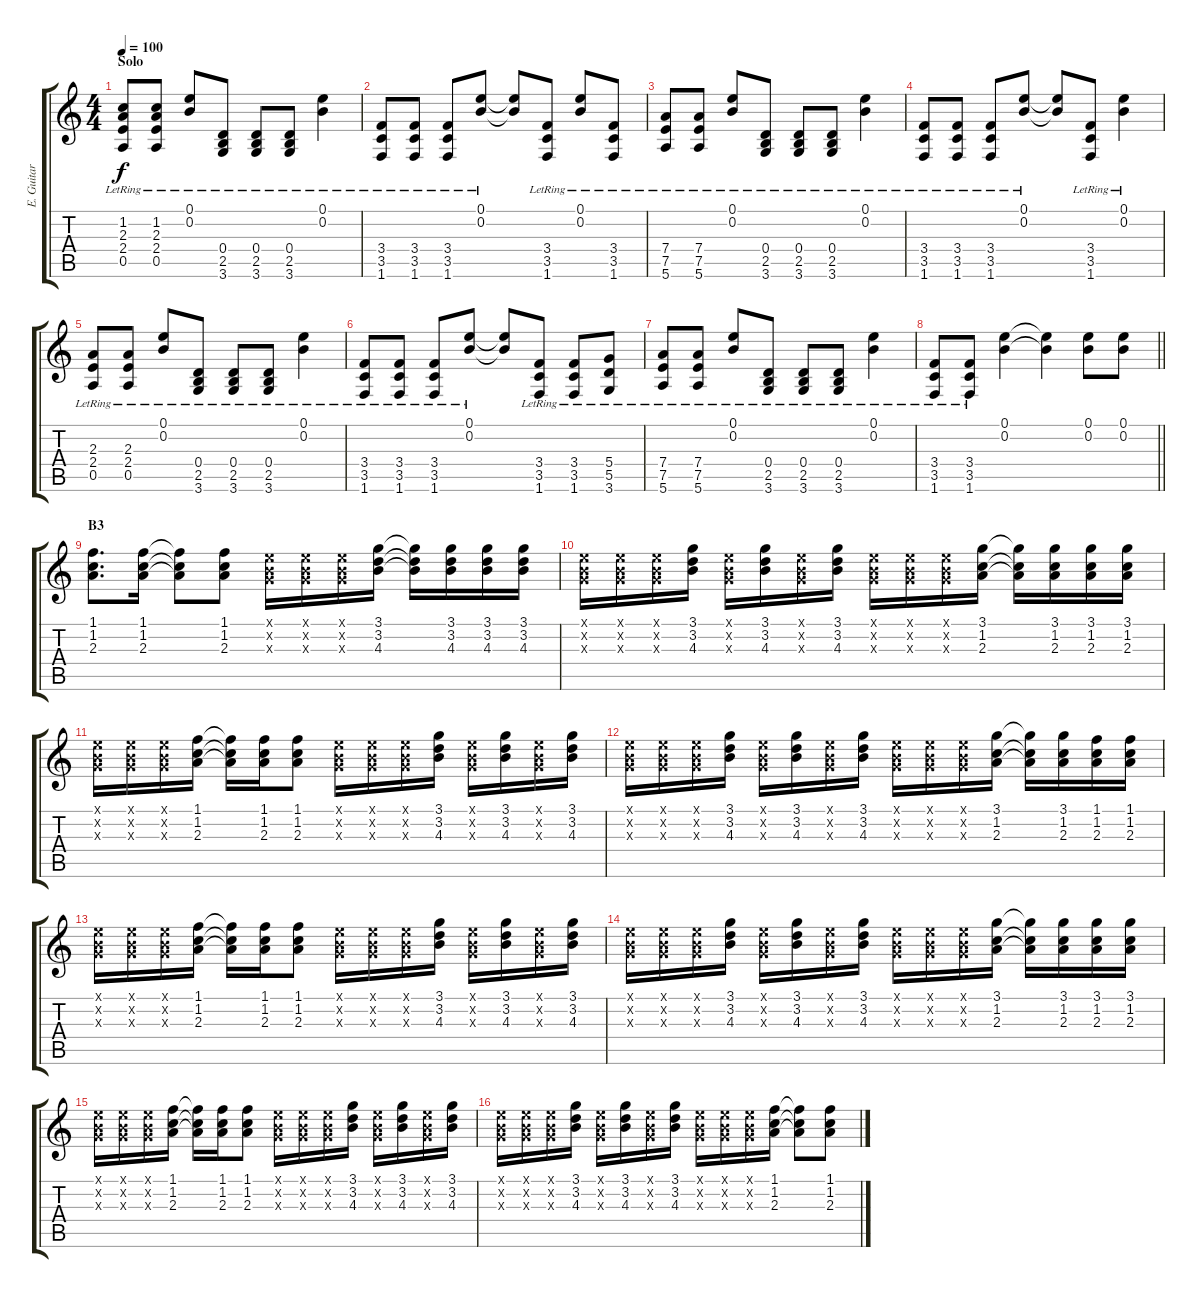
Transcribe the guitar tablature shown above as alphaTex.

\track ("E. Guitar I" "E. Guitar ") {instrument overdrivenguitar}
\staff {score tabs}
\tuning (E4 B3 G3 D3 A2 E2) {hide}
\ts (4 4)
\section ("" "Solo")
\tempo 100
\clef g2
\ks c
(1.2{lr} 2.3{lr} 2.4{lr} 0.5{lr}).8{dy f} (1.2{lr} 2.3{lr} 2.4{lr} 0.5{lr}).8 (0.1{lr} 0.2{lr}).8 (0.4{lr} 2.5{lr} 3.6{lr}).8 (0.4{lr} 2.5{lr} 3.6{lr}).8 (0.4{lr} 2.5{lr} 3.6{lr}).8 (0.1{lr} 0.2{lr}).4 |
(3.4{lr} 3.5{lr} 1.6{lr}).8 (3.4{lr} 3.5{lr} 1.6{lr}).8 (3.4{lr} 3.5{lr} 1.6{lr}).8 (0.1{lr} 0.2{lr}).8 (0.1{t} 0.2{t}).8 (3.4{lr} 3.5{lr} 1.6{lr}).8 (0.1{lr} 0.2{lr}).8 (3.4{lr} 3.5{lr} 1.6{lr}).8 |
(7.4{lr} 7.5{lr} 5.6{lr}).8 (7.4{lr} 7.5{lr} 5.6{lr}).8 (0.1{lr} 0.2{lr}).8 (0.4{lr} 2.5{lr} 3.6{lr}).8 (0.4{lr} 2.5{lr} 3.6{lr}).8 (0.4{lr} 2.5{lr} 3.6{lr}).8 (0.1{lr} 0.2{lr}).4 |
(3.4{lr} 3.5{lr} 1.6{lr}).8 (3.4{lr} 3.5{lr} 1.6{lr}).8 (3.4{lr} 3.5{lr} 1.6{lr}).8 (0.1{lr} 0.2{lr}).8 (0.1{t} 0.2{t}).8 (3.4{lr} 3.5{lr} 1.6{lr}).8 (0.1{lr} 0.2{lr}).4 |
(2.3{lr} 2.4{lr} 0.5{lr}).8 (2.3{lr} 2.4{lr} 0.5{lr}).8 (0.1{lr} 0.2{lr}).8 (0.4{lr} 2.5{lr} 3.6{lr}).8 (0.4{lr} 2.5{lr} 3.6{lr}).8 (0.4{lr} 2.5{lr} 3.6{lr}).8 (0.1{lr} 0.2{lr}).4 |
(3.4{lr} 3.5{lr} 1.6{lr}).8 (3.4{lr} 3.5{lr} 1.6{lr}).8 (3.4{lr} 3.5{lr} 1.6{lr}).8 (0.1{lr} 0.2{lr}).8 (0.1{t} 0.2{t}).8 (3.4{lr} 3.5{lr} 1.6{lr}).8 (3.4{lr} 3.5{lr} 1.6{lr}).8 (5.4{lr} 5.5{lr} 3.6{lr}).8 |
(7.4{lr} 7.5{lr} 5.6{lr}).8 (7.4{lr} 7.5{lr} 5.6{lr}).8 (0.1{lr} 0.2{lr}).8 (0.4{lr} 2.5{lr} 3.6{lr}).8 (0.4{lr} 2.5{lr} 3.6{lr}).8 (0.4{lr} 2.5{lr} 3.6{lr}).8 (0.1{lr} 0.2{lr}).4 |
\barLineRight lightlight
(3.4{lr} 3.5{lr} 1.6{lr}).8 (3.4{lr} 3.5{lr} 1.6{lr}).8 (0.1 0.2).4 (0.1{t} 0.2{t}).4 (0.1 0.2).8 (0.1 0.2).8 |
\section ("" "B3")
(1.1 1.2 2.3).8{d} (1.1 1.2 2.3).16 (1.1{t} 1.2{t} 2.3{t}).8 (1.1 1.2 2.3).8 (0.1{x} 0.2{x} 0.3{x}).16 (0.1{x} 0.2{x} 0.3{x}).16 (0.1{x} 0.2{x} 0.3{x}).16 (3.1 3.2 4.3).16 (3.1{t} 3.2{t} 4.3{t}).16 (3.1 3.2 4.3).16 (3.1 3.2 4.3).16 (3.1 3.2 4.3).16 |
(0.1{x} 0.2{x} 0.3{x}).16 (0.1{x} 0.2{x} 0.3{x}).16 (0.1{x} 0.2{x} 0.3{x}).16 (3.1 3.2 4.3).16 (0.1{x} 0.2{x} 0.3{x}).16 (3.1 3.2 4.3).16 (0.1{x} 0.2{x} 0.3{x}).16 (3.1 3.2 4.3).16 (0.1{x} 0.2{x} 0.3{x}).16 (0.1{x} 0.2{x} 0.3{x}).16 (0.1{x} 0.2{x} 0.3{x}).16 (3.1 1.2 2.3).16 (3.1{t} 1.2{t} 2.3{t}).16 (3.1 1.2 2.3).16 (3.1 1.2 2.3).16 (3.1 1.2 2.3).16 |
(0.1{x} 0.2{x} 0.3{x}).16 (0.1{x} 0.2{x} 0.3{x}).16 (0.1{x} 0.2{x} 0.3{x}).16 (1.1 1.2 2.3).16 (1.1{t} 1.2{t} 2.3{t}).16 (1.1 1.2 2.3).16 (1.1 1.2 2.3).8 (0.1{x} 0.2{x} 0.3{x}).16 (0.1{x} 0.2{x} 0.3{x}).16 (0.1{x} 0.2{x} 0.3{x}).16 (3.1 3.2 4.3).16 (0.1{x} 0.2{x} 0.3{x}).16 (3.1 3.2 4.3).16 (0.1{x} 0.2{x} 0.3{x}).16 (3.1 3.2 4.3).16 |
(0.1{x} 0.2{x} 0.3{x}).16 (0.1{x} 0.2{x} 0.3{x}).16 (0.1{x} 0.2{x} 0.3{x}).16 (3.1 3.2 4.3).16 (0.1{x} 0.2{x} 0.3{x}).16 (3.1 3.2 4.3).16 (0.1{x} 0.2{x} 0.3{x}).16 (3.1 3.2 4.3).16 (0.1{x} 0.2{x} 0.3{x}).16 (0.1{x} 0.2{x} 0.3{x}).16 (0.1{x} 0.2{x} 0.3{x}).16 (3.1 1.2 2.3).16 (3.1{t} 1.2{t} 2.3{t}).16 (3.1 1.2 2.3).16 (1.1 1.2 2.3).16 (1.1 1.2 2.3).16 |
(0.1{x} 0.2{x} 0.3{x}).16 (0.1{x} 0.2{x} 0.3{x}).16 (0.1{x} 0.2{x} 0.3{x}).16 (1.1 1.2 2.3).16 (1.1{t} 1.2{t} 2.3{t}).16 (1.1 1.2 2.3).16 (1.1 1.2 2.3).8 (0.1{x} 0.2{x} 0.3{x}).16 (0.1{x} 0.2{x} 0.3{x}).16 (0.1{x} 0.2{x} 0.3{x}).16 (3.1 3.2 4.3).16 (0.1{x} 0.2{x} 0.3{x}).16 (3.1 3.2 4.3).16 (0.1{x} 0.2{x} 0.3{x}).16 (3.1 3.2 4.3).16 |
(0.1{x} 0.2{x} 0.3{x}).16 (0.1{x} 0.2{x} 0.3{x}).16 (0.1{x} 0.2{x} 0.3{x}).16 (3.1 3.2 4.3).16 (0.1{x} 0.2{x} 0.3{x}).16 (3.1 3.2 4.3).16 (0.1{x} 0.2{x} 0.3{x}).16 (3.1 3.2 4.3).16 (0.1{x} 0.2{x} 0.3{x}).16 (0.1{x} 0.2{x} 0.3{x}).16 (0.1{x} 0.2{x} 0.3{x}).16 (3.1 1.2 2.3).16 (3.1{t} 1.2{t} 2.3{t}).16 (3.1 1.2 2.3).16 (3.1 1.2 2.3).16 (3.1 1.2 2.3).16 |
(0.1{x} 0.2{x} 0.3{x}).16 (0.1{x} 0.2{x} 0.3{x}).16 (0.1{x} 0.2{x} 0.3{x}).16 (1.1 1.2 2.3).16 (1.1{t} 1.2{t} 2.3{t}).16 (1.1 1.2 2.3).16 (1.1 1.2 2.3).8 (0.1{x} 0.2{x} 0.3{x}).16 (0.1{x} 0.2{x} 0.3{x}).16 (0.1{x} 0.2{x} 0.3{x}).16 (3.1 3.2 4.3).16 (0.1{x} 0.2{x} 0.3{x}).16 (3.1 3.2 4.3).16 (0.1{x} 0.2{x} 0.3{x}).16 (3.1 3.2 4.3).16 |
(0.1{x} 0.2{x} 0.3{x}).16 (0.1{x} 0.2{x} 0.3{x}).16 (0.1{x} 0.2{x} 0.3{x}).16 (3.1 3.2 4.3).16 (0.1{x} 0.2{x} 0.3{x}).16 (3.1 3.2 4.3).16 (0.1{x} 0.2{x} 0.3{x}).16 (3.1 3.2 4.3).16 (0.1{x} 0.2{x} 0.3{x}).16 (0.1{x} 0.2{x} 0.3{x}).16 (0.1{x} 0.2{x} 0.3{x}).16 (1.1 1.2 2.3).16 (1.1{t} 1.2{t} 2.3{t}).8 (1.1 1.2 2.3).8
